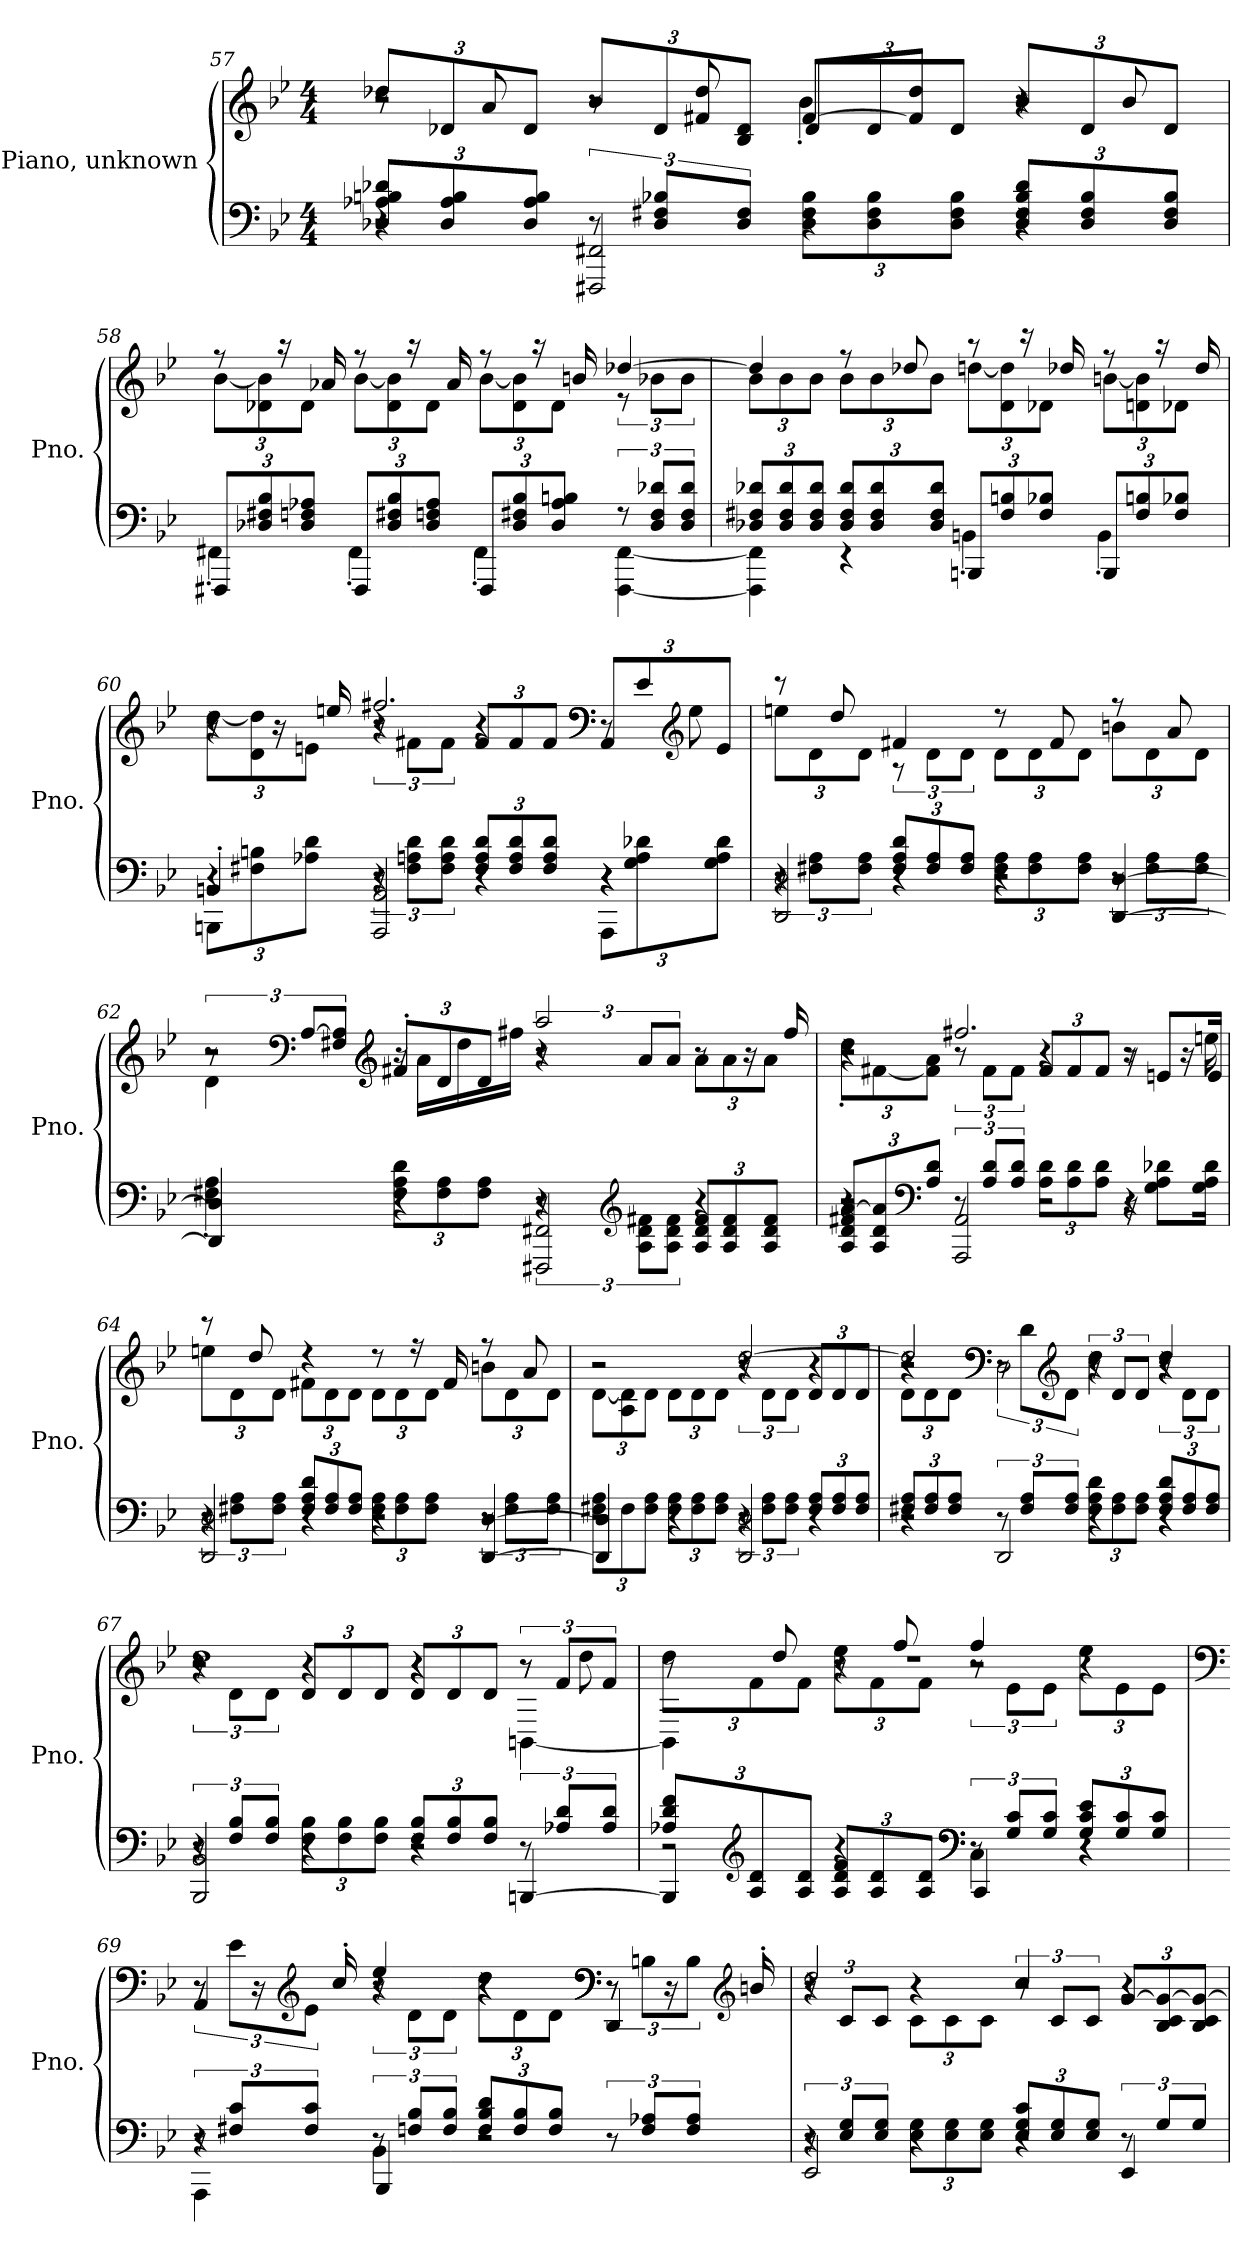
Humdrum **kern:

**kern	**kern
*part1	*part1
*staff2	*staff1
*I"Piano, unknown	*
*I'Pno.	*
!!LO:LB:g=z
*clefF4	*clefG2
*k[b-e-]	*k[b-e-]
*M4/4	*M4/4
=57	=57
*	*^
*	*	*^
*Xbrackettup	*	*	*Xbrackettup
*^	*	*	*
*	*^	*	*	*
12D-X/ 12A-X/ 12Bn/ 12d-X/L	2r	4r	8r	2r	12dd-X/L
12D-/ 12A-/ 12B/	.	.	.	.	12d-X/
.	.	.	8a/	.	.
12D-/ 12A-/ 12B/J	.	.	.	.	12d-/J
*brackettup	*	*	*	*	*
12r	.	2FFF#X/ 2FF#X/	8r	.	12b-/L
12D-/ 12F#X/ 12B-X/L	.	.	.	.	12d-/
.	.	.	8f#X/ 8dd-/	.	.
12D-/ 12F#/J	.	.	.	.	12B-/ 12d-/J
*	*Xbrackettup	*	*	*	*
4r	12D-\ 12F#\ 12B-\L	.	[8f#/L	4b-'\	12d-/L
.	12D-\ 12F#\ 12B-\	.	.	.	12d-/
.	.	.	8f#/] 8dd-/J	.	.
.	12D-\ 12F#\ 12B-\J	.	.	.	12d-/J
12D-/ 12F#/ 12B-/ 12d-/L	4r	4r	8r	4r	12b-/L
12D-/ 12F#/ 12B-/	.	.	.	.	12d-/
.	.	.	8b-/	.	.
12D-/ 12F#/ 12B-/J	.	.	.	.	12d-/J
*	*v	*v	*	*	*
*	*	*	*v	*v
!!LO:LB:g=z
=58	=58	=58	=58
12FFF#X/L	4FF#X'\	8r	[12b-\L
12D-X/ 12F#X/ 12B-/	.	.	12d-X\ 12b-\]
.	.	16r	.
12D-/ 12Fn/ 12A-X/J	.	.	12d-\J
.	.	16a-X/	.
12FFF#/L	4FF#'\	8r	[12b-\L
12D-/ 12F#X/ 12B-/	.	.	12d-\ 12b-\]
.	.	16r	.
12D-/ 12Fn/ 12A-/J	.	.	12d-\J
.	.	16a-/	.
12FFF#/L	4FF#'\	8r	[12b-\L
12D-/ 12F#X/ 12B-/	.	.	12d-\ 12b-\]
.	.	16r	.
12D-/ 12A-/ 12Bn/J	.	.	12d-\J
.	.	16bn/	.
*brackettup	*	*	*brackettup
12r	[4FFF#\ [4FF#\	[4dd-X/	12r
12D-/ 12F#/ 12d-X/L	.	.	12b-X\L
12D-/ 12F#/ 12d-/J	.	.	12b-\J
!!LO:LB:g=z	!!
=59	=59	=59	=59
*Xbrackettup	*	*	*Xbrackettup
12D-X/ 12F#X/ 12d-X/L	4FFF#\] 4FF#\]	4dd-/]	12b-\L
12D-/ 12F#/ 12d-/	.	.	12b-\
12D-/ 12F#/ 12d-/J	.	.	12b-\J
12D-/ 12F#/ 12d-/L	4r	8r	12b-\L
12D-/ 12F#/ 12d-/	.	.	12b-\
.	.	8dd-X/	.
12D-/ 12F#/ 12d-/J	.	.	12b-\J
12BBBn/L	4BBn'\	8r	[12ddn\L
12F#/ 12Bn/	.	.	12d\ 12dd\]
.	.	16r	.
12F#/ 12B-X/J	.	.	12d-X\J
.	.	16dd-X/	.
12BBB/L	4BB'\	8r	[12bn\L
12F#/ 12Bn/	.	.	12dn\ 12b\]
.	.	16r	.
12F#/ 12B-X/J	.	.	12d-X\J
.	.	16dd-/	.
!!LO:LB:g=z
=60	=60	=60	=60
*	*^	*	*^
4BBn'/	12BBBn\L	4r	4r	[12dd\L	8r
.	12F#X\ 12Bn\	.	.	12d\ 12dd\]	.
.	.	.	.	.	16r
.	12A-X\ 12d\J	.	.	12en\J	.
.	.	.	.	.	16een/
*	*brackettup	*	*	*brackettup	*
4r	12r	2AAA/ 2AA/	2.ff#X/	12r	4r
.	12F#\ 12An\ 12d\L	.	.	12f#X\L	.
.	12F#\ 12A\ 12d\J	.	.	12f#\J	.
*Xbrackettup	*	*	*	*	*Xbrackettup
12F#/ 12A/ 12d/L	4r	.	.	4r	12f#/L
12F#/ 12A/ 12d/	.	.	.	.	12f#/
12F#/ 12A/ 12d/J	.	.	.	.	12f#/J
*	*	*	*clefF4	*	*
4r	12AAA\L	4r	.	8r	12AA/L
.	12G\ 12A\ 12d-X\	.	.	.	12e/
*	*	*	*clefG2	*	*
.	.	.	.	8ee\	.
.	12G\ 12A\ 12d-\J	.	.	.	12e/J
*	*	*	*v	*v	*v
=61	=61	=61	=61
*	*brackettup	*	*
*	*	*	*^
4r	12r	2DD/ 2D/	8r	12een\L
.	12F#X\ 12A\L	.	.	12d\
.	.	.	8dd/	.
.	12F#\ 12A\J	.	.	12d\J
*Xbrackettup	*	*	*	*brackettup
12F#/ 12A/ 12d/L	4r	.	4f#X/	12r
12F#/ 12A/	.	.	.	12d\L
12F#/ 12A/J	.	.	.	12d\J
*	*	*	*	*Xbrackettup
2r	12F#\ 12A\L	4r	8r	12d\L
.	12F#\ 12A\	.	.	12d\
.	.	.	8f#/	.
.	12F#\ 12A\J	.	.	12d\J
*	*brackettup	*	*	*
.	12r	[4DD/ [4D/	8r	12bn\L
.	12F#\ 12A\L	.	.	12d\
.	.	.	8a/	.
.	12F#\ 12A\J	.	.	12d\J
!!LO:PB:g=z
=62	=62	=62	=62	=62
*	*	*	*	*^
*	*	*	*	*	*brackettup
2r	4F#X\' 4A\'	4DD/] 4D/]	2r	4d\	12r
*	*	*	*clefF4	*	*
.	.	.	.	.	[12A/L
.	.	.	.	.	12F#X/ 12A/]J
*	*	*	*clefG2	*	*
*	*Xbrackettup	*	*	*	*Xbrackettup
.	12F#\ 12A\ 12d\L	4r	.	16r	12f#X'/L
.	.	.	.	16a\LL	.
.	12F#\ 12A\	.	.	.	12d/
.	.	.	.	16dd\	.
.	12F#\ 12A\J	.	.	.	12d/J
.	.	.	.	16ff#X\JJ	.
*	*brackettup	*	*	*	*brackettup
4r	12r	2FFF#X/ 2FF#X/	2aa/	4r	12r
*clefG2	*	*	*	*	*
.	12A\ 12d\ 12f#X\L	.	.	.	12a/L
.	12A\ 12d\ 12f#\J	.	.	.	12a/J
*Xbrackettup	*	*	*	*Xbrackettup	*
12A/ 12d/ 12f#/L	4r	.	.	12a\L	8r
12A/ 12d/ 12f#/	.	.	.	12a\	.
.	.	.	.	.	16r
12A/ 12d/ 12f#/J	.	.	.	12a\J	.
.	.	.	.	.	16ff#/
!!LO:LB:g=z	!!	!!
=63	=63	=63	=63	=63	=63
12A/ 12d/ 12f#X/ [12a/L	2r	4r	4r	12dd'\L	2r
12A/ 12d/ 12a/]	.	.	.	[12f#X\	.
*clefF4	*	*	*	*	*
12A/ 12d/J	.	.	.	12f#\] 12a\J	.
*brackettup	*	*	*	*brackettup	*
12r	.	2AAA/ 2AA/	2.ff#X/	12r	.
12A/ 12d/L	.	.	.	12f#\L	.
12A/ 12d/J	.	.	.	12f#\J	.
*	*Xbrackettup	*	*	*	*Xbrackettup
2r	12A\ 12d\L	.	.	4r	12f#/L
.	12A\ 12d\	.	.	.	12f#/
.	12A\ 12d\J	.	.	.	12f#/J
.	16r	4r	.	8r	16r
.	8G\ 8A\ 8d-X\L	.	.	.	8en/L
.	.	.	.	16r	.
.	16G\ 16A\ 16d-\Jk	.	.	16een\	16e/Jk
*	*	*	*v	*v	*v
=64	=64	=64	=64
*	*brackettup	*	*
*	*	*	*^
4r	12r	2DD/ 2D/	8r	12een\L
.	12F#X\ 12A\L	.	.	12d\
.	.	.	8dd/	.
.	12F#\ 12A\J	.	.	12d\J
*Xbrackettup	*	*	*	*
12F#/ 12A/ 12d/L	4r	.	4r	12f#X\L
12F#/ 12A/	.	.	.	12d\
12F#/ 12A/J	.	.	.	12d\J
2r	12F#\ 12A\L	4r	8r	12d\L
.	12F#\ 12A\	.	.	12d\
.	.	.	16r	.
.	12F#\ 12A\J	.	.	12d\J
.	.	.	16f#/	.
*	*brackettup	*	*	*
.	12r	[4DD/ [4D/	8r	12bn\L
.	12F#\ 12A\L	.	.	12d\
.	.	.	8a/	.
.	12F#\ 12A\J	.	.	12d\J
*	*	*	*v	*v
!!LO:LB:g=z
=65	=65	=65	=65
*	*Xbrackettup	*	*
*	*	*	*^
*	*	*	*	*^
2r	12F#X\ 12A\L	4DD/] 4D/]	2r	[12d\L	2r
.	12F#\	.	.	12A\ 12d\]	.
.	12F#\ 12A\J	.	.	12d\J	.
.	12F#\ 12A\L	4r	.	12d\L	.
.	12F#\ 12A\	.	.	12d\	.
.	12F#\ 12A\J	.	.	12d\J	.
*	*brackettup	*	*	*brackettup	*
4r	12r	2DD/ 2D/	[2dd/	12r	4r
.	12F#\ 12A\L	.	.	12d\L	.
.	12F#\ 12A\J	.	.	12d\J	.
*Xbrackettup	*	*	*	*	*Xbrackettup
12F#/ 12A/L	4r	.	.	4r	12d/L
12F#/ 12A/	.	.	.	.	12d/
12F#/ 12A/J	.	.	.	.	12d/J
=66	=66	=66	=66	=66	=66
*	*	*	*	*	*^
12F#X/ 12A/L	2r	4r	2dd/]	12d\L	2r	4r
12F#/ 12A/	.	.	.	12d\	.	.
12F#/ 12A/J	.	.	.	12d\J	.	.
*	*	*	*clefF4	*	*	*
*brackettup	*	*	*	*brackettup	*	*
12r	.	2DD/	.	12r	.	2D\
12F#/ 12A/L	.	.	.	12d\L	.	.
*	*	*	*clefG2	*	*	*
12F#/ 12A/J	.	.	.	12d\J	.	.
*	*Xbrackettup	*	*	*	*	*
4r	12F#\ 12A\ 12d\L	.	4r	4dd\	12r	.
.	12F#\ 12A\	.	.	.	12d/L	.
.	12F#\ 12A\J	.	.	.	12d/J	.
12F#/ 12A/ 12d/L	4r	4r	4dd/	12r	4r	4r
12F#/ 12A/	.	.	.	12d\L	.	.
12F#/ 12A/J	.	.	.	12d\J	.	.
=67	=67	=67	=67	=67	=67	=67
*brackettup	*	*	*	*	*	*
12r	4r	2BBB-/ 2BB-/	1dd	12r	4r	2r
12F/ 12B-/L	.	.	.	12d\L	.	.
12F/ 12B-/J	.	.	.	12d\J	.	.
*	*Xbrackettup	*	*	*	*Xbrackettup	*
4r	12F\ 12B-\L	.	.	4r	12d/L	.
.	12F\ 12B-\	.	.	.	12d/	.
.	12F\ 12B-\J	.	.	.	12d/J	.
12F/ 12B-/L	2r	4r	.	4r	12d/L	4r
12F/ 12B-/	.	.	.	.	12d/	.
12F/ 12B-/J	.	.	.	.	12d/J	.
*brackettup	*	*	*	*	*brackettup	*
12r	.	[4BBBn/	.	8r	12r	[4BBn\
12A-X/ 12d/L	.	.	.	.	12f/L	.
.	.	.	.	8dd\	.	.
12A-/ 12d/J	.	.	.	.	12f/J	.
!!LO:LB:g=z	!!	!!	!!
=68	=68	=68	=68	=68	=68	=68
*Xbrackettup	*	*	*	*Xbrackettup	*	*
12A-X/ 12d/ 12f/L	2r	4BBB/]	1r	12dd\L	8r	4BB\]
*clefG2	*	*	*	*	*	*
12A-/ 12d/	.	.	.	12f\	.	.
.	.	.	.	.	8dd/	.
12A-/ 12d/J	.	.	.	12f\J	.	.
12A-/ 12d/ 12f/L	.	4r	.	12ee-\L	8r	4r
12A-/ 12d/	.	.	.	12f\	.	.
.	.	.	.	.	8ff/	.
12A-/ 12d/J	.	.	.	12f\J	.	.
*clefF4	*	*	*	*	*	*
*brackettup	*	*	*	*brackettup	*	*
12r	4C\	4CC/	.	12r	4ff/	2r
12G/ 12c/L	.	.	.	12e-\L	.	.
12G/ 12c/J	.	.	.	12e-\J	.	.
*Xbrackettup	*	*	*	*Xbrackettup	*	*
12G/ 12c/ 12e-/L	4r	4r	.	12ee-\L	4r	.
12G/ 12c/	.	.	.	12e-\	.	.
12G/ 12c/J	.	.	.	12e-\J	.	.
*	*	*	*v	*v	*v	*v
!!LO:LB:g=z
=69	=69	=69	=69
*	*	*	*clefF4
*	*	*	*^
*brackettup	*	*	*	*brackettup
*	*	*	*	*^
12r	4AAA\	4r	8r	12r	4AA/
12F#X/ 12c/L	.	.	.	12e-\L	.
.	.	.	16r	.	.
*	*	*	*clefG2	*	*
12F#/ 12c/J	.	.	.	12e-\J	.
.	.	.	16cc'/	.	.
12r	4BB-\	4BBB-/	4ee-/	12r	4r
12Fn/ 12B-/L	.	.	.	12d\L	.
12F/ 12B-/J	.	.	.	12d\J	.
*Xbrackettup	*	*	*	*Xbrackettup	*
12F/ 12B-/ 12d/L	2r	2r	4r	12dd\L	4r
12F/ 12B-/	.	.	.	12d\	.
12F/ 12B-/J	.	.	.	12d\J	.
*	*	*	*clefF4	*	*
*brackettup	*	*	*	*brackettup	*
12r	.	.	8r	12r	4DD/
12F/ 12A-X/L	.	.	.	12Bn\L	.
.	.	.	16r	.	.
12F/ 12A-/J	.	.	.	12B\J	.
*	*	*	*clefG2	*	*
.	.	.	16bn'/	.	.
=70	=70	=70	=70	=70	=70
12r	4r	2EE-/	2dd/	4r	12r
12E-/ 12G/L	.	.	.	.	12c/L
12E-/ 12G/J	.	.	.	.	12c/J
*	*Xbrackettup	*	*	*Xbrackettup	*
4r	12E-\ 12G\L	.	.	12c\L	4r
.	12E-\ 12G\	.	.	12c\	.
.	12E-\ 12G\J	.	.	12c\J	.
*	*	*	*	*	*brackettup
12E-/ 12G/ 12c/L	2r	4r	4cc/	2r	12r
12E-/ 12G/	.	.	.	.	12c/L
12E-/ 12G/J	.	.	.	.	12c/J
*brackettup	*	*	*	*	*Xbrackettup
12r	.	4EE-/	4r	.	[12g/L
12G/L	.	.	.	.	12B-/ 12c/ 12g/_
12G/J	.	.	.	.	12B-/ 12c/ 12g/_J
*v	*v	*v	*	*	*
*	*v	*v	*v
=	=
*-	*-
